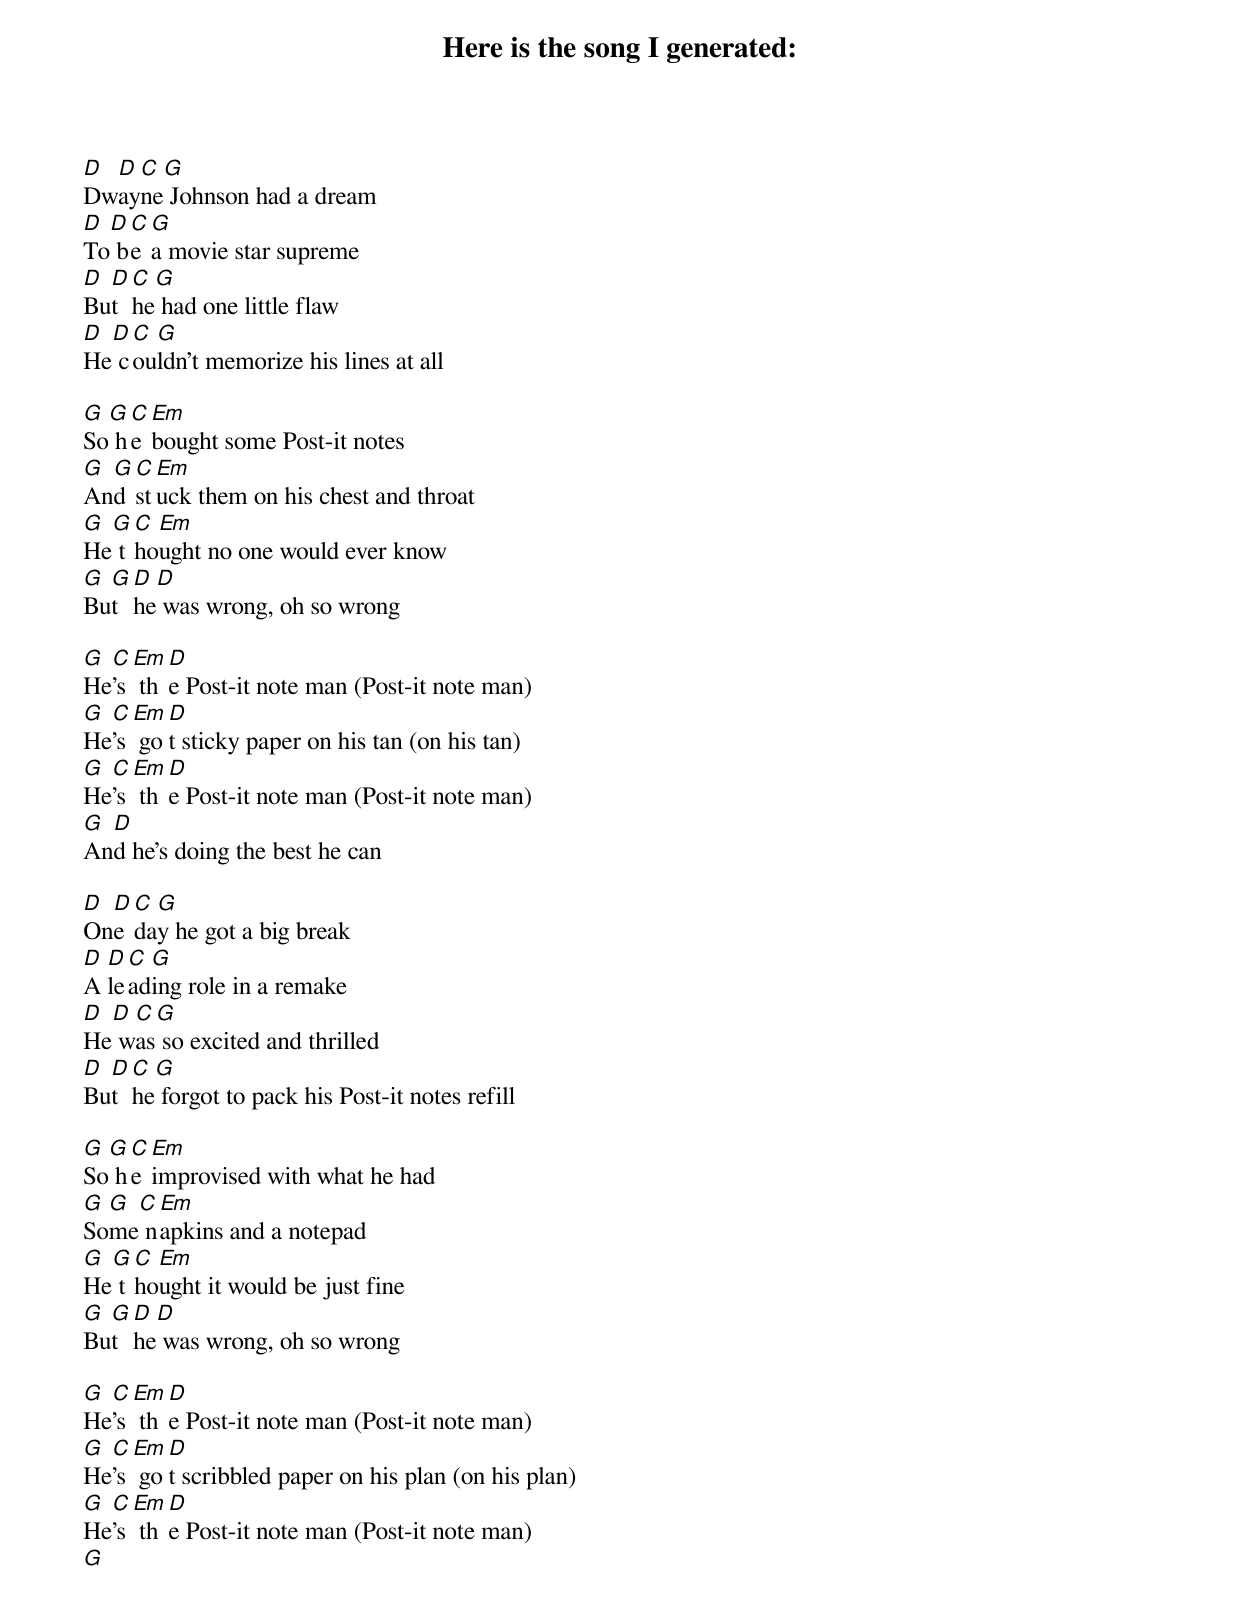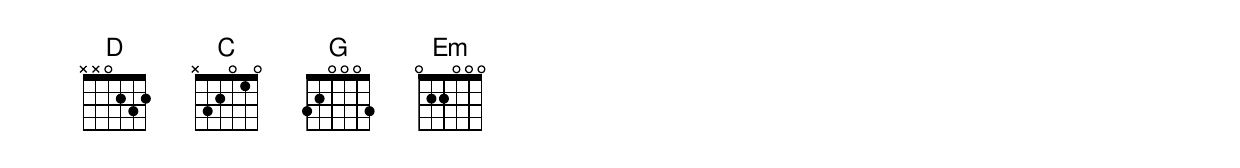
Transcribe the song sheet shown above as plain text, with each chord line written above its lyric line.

Here is the song I generated:

D D C G
Dwayne Johnson had a dream
D D C G
To be a movie star supreme
D D C G
But he had one little flaw
D D C G
He couldn't memorize his lines at all

G G C Em
So he bought some Post-it notes
G G C Em
And stuck them on his chest and throat
G G C Em
He thought no one would ever know
G G D D
But he was wrong, oh so wrong

G C Em D
He's the Post-it note man (Post-it note man)
G C Em D
He's got sticky paper on his tan (on his tan)
G C Em D
He's the Post-it note man (Post-it note man)
G D
And he's doing the best he can

D D C G
One day he got a big break
D D C G
A leading role in a remake
D D C G
He was so excited and thrilled
D D C G
But he forgot to pack his Post-it notes refill

G G C Em
So he improvised with what he had
G G C Em
Some napkins and a notepad
G G C Em
He thought it would be just fine
G G D D
But he was wrong, oh so wrong

G C Em D
He's the Post-it note man (Post-it note man)
G C Em D
He's got scribbled paper on his plan (on his plan)
G C Em D
He's the Post-it note man (Post-it note man)
G
